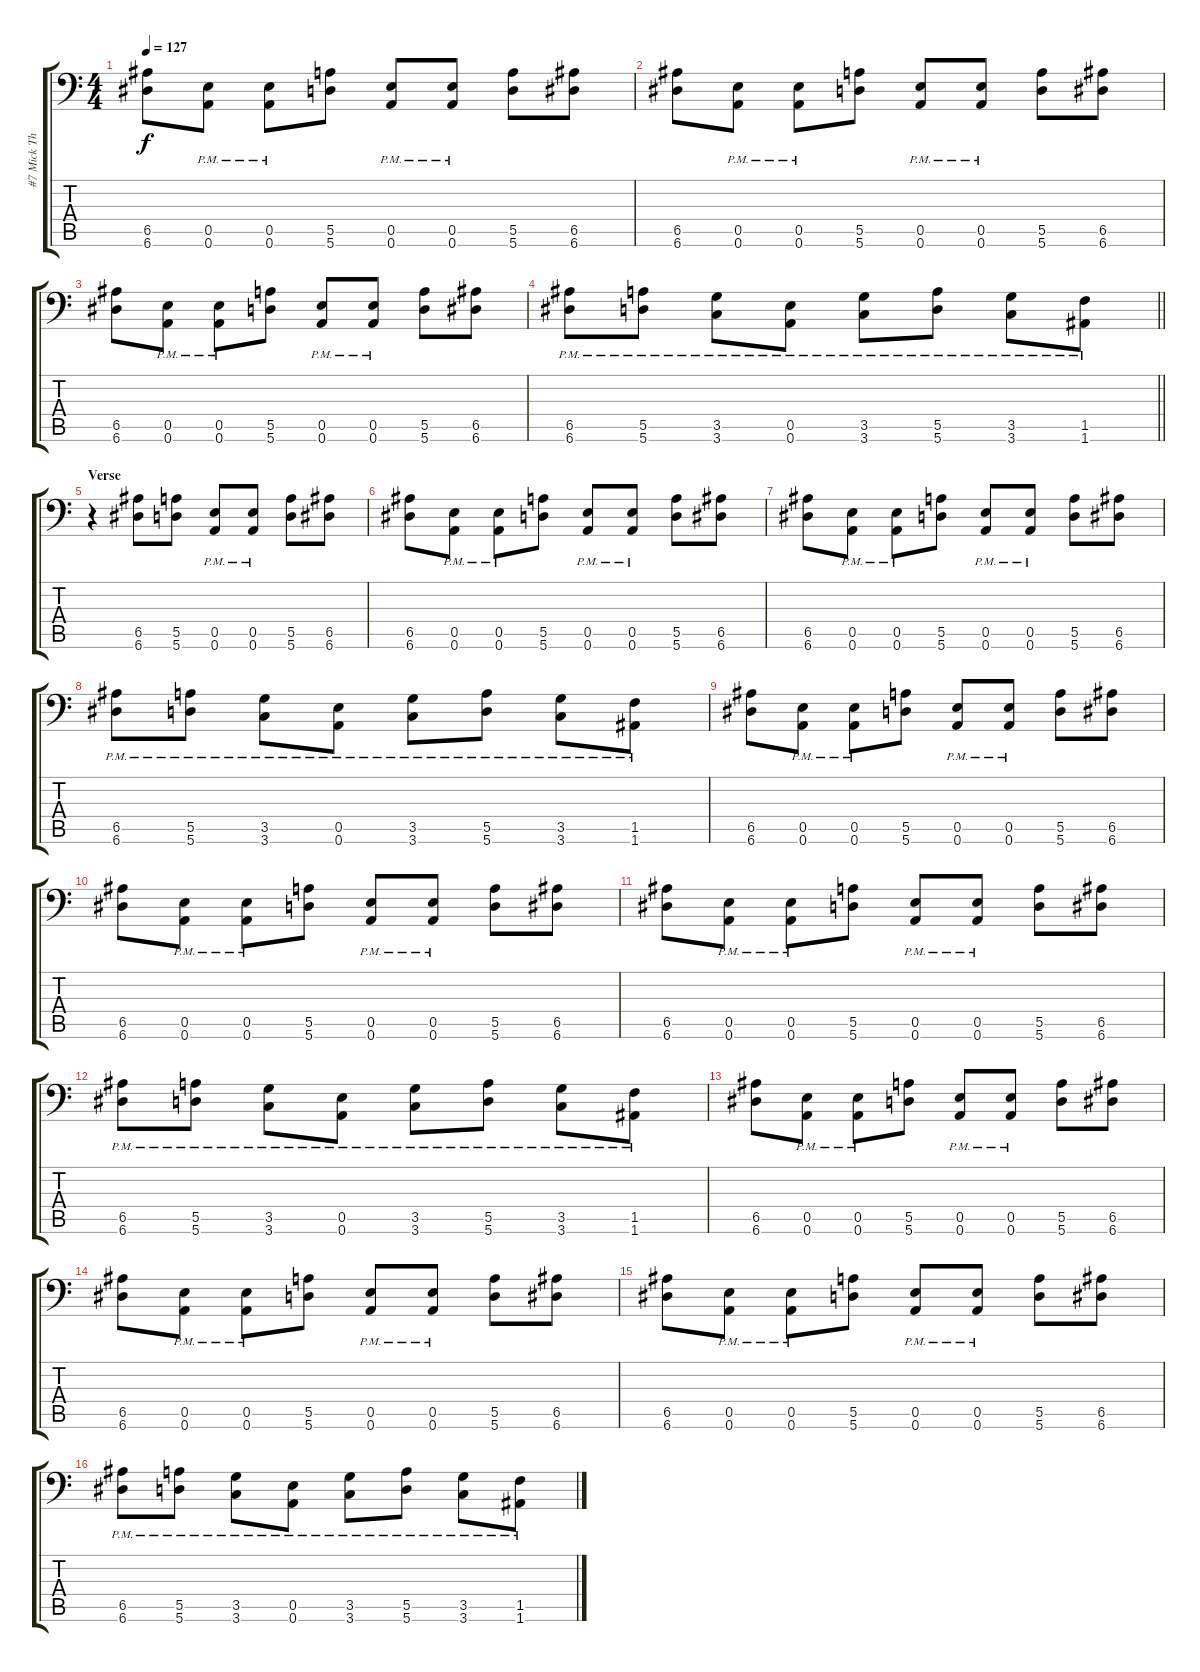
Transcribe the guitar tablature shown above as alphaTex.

\track ("#7 Mick Thomson" "#7 Mick Th") {instrument distortionguitar}
\staff {score tabs}
\tuning (B3 Gb3 D3 A2 E2 A1) {hide}
\ts (4 4)
\tempo 127
\clef f4
\ks c
(6.5 6.6).8{dy f} (0.5{pm} 0.6{pm}).8 (0.5{pm} 0.6{pm}).8 (5.5 5.6).8 (0.5{pm} 0.6{pm}).8 (0.5{pm} 0.6{pm}).8 (5.5 5.6).8 (6.5 6.6).8 |
(6.5 6.6).8 (0.5{pm} 0.6{pm}).8 (0.5{pm} 0.6{pm}).8 (5.5 5.6).8 (0.5{pm} 0.6{pm}).8 (0.5{pm} 0.6{pm}).8 (5.5 5.6).8 (6.5 6.6).8 |
(6.5 6.6).8 (0.5{pm} 0.6{pm}).8 (0.5{pm} 0.6{pm}).8 (5.5 5.6).8 (0.5{pm} 0.6{pm}).8 (0.5{pm} 0.6{pm}).8 (5.5 5.6).8 (6.5 6.6).8 |
\barLineRight lightlight
(6.5{pm} 6.6{pm}).8 (5.5{pm} 5.6{pm}).8 (3.5{pm} 3.6{pm}).8 (0.5{pm} 0.6{pm}).8 (3.5{pm} 3.6{pm}).8 (5.5{pm} 5.6{pm}).8 (3.5{pm} 3.6{pm}).8 (1.5{pm} 1.6{pm}).8 |
\section ("" "Verse")
r.4 (6.5 6.6).8 (5.5 5.6).8 (0.5{pm} 0.6{pm}).8 (0.5{pm} 0.6{pm}).8 (5.5 5.6).8 (6.5 6.6).8 |
(6.5 6.6).8 (0.5{pm} 0.6{pm}).8 (0.5{pm} 0.6{pm}).8 (5.5 5.6).8 (0.5{pm} 0.6{pm}).8 (0.5{pm} 0.6{pm}).8 (5.5 5.6).8 (6.5 6.6).8 |
(6.5 6.6).8 (0.5{pm} 0.6{pm}).8 (0.5{pm} 0.6{pm}).8 (5.5 5.6).8 (0.5{pm} 0.6{pm}).8 (0.5{pm} 0.6{pm}).8 (5.5 5.6).8 (6.5 6.6).8 |
(6.5{pm} 6.6{pm}).8 (5.5{pm} 5.6{pm}).8 (3.5{pm} 3.6{pm}).8 (0.5{pm} 0.6{pm}).8 (3.5{pm} 3.6{pm}).8 (5.5{pm} 5.6{pm}).8 (3.5{pm} 3.6{pm}).8 (1.5{pm} 1.6{pm}).8 |
(6.5 6.6).8 (0.5{pm} 0.6{pm}).8 (0.5{pm} 0.6{pm}).8 (5.5 5.6).8 (0.5{pm} 0.6{pm}).8 (0.5{pm} 0.6{pm}).8 (5.5 5.6).8 (6.5 6.6).8 |
(6.5 6.6).8 (0.5{pm} 0.6{pm}).8 (0.5{pm} 0.6{pm}).8 (5.5 5.6).8 (0.5{pm} 0.6{pm}).8 (0.5{pm} 0.6{pm}).8 (5.5 5.6).8 (6.5 6.6).8 |
(6.5 6.6).8 (0.5{pm} 0.6{pm}).8 (0.5{pm} 0.6{pm}).8 (5.5 5.6).8 (0.5{pm} 0.6{pm}).8 (0.5{pm} 0.6{pm}).8 (5.5 5.6).8 (6.5 6.6).8 |
(6.5{pm} 6.6{pm}).8 (5.5{pm} 5.6{pm}).8 (3.5{pm} 3.6{pm}).8 (0.5{pm} 0.6{pm}).8 (3.5{pm} 3.6{pm}).8 (5.5{pm} 5.6{pm}).8 (3.5{pm} 3.6{pm}).8 (1.5{pm} 1.6{pm}).8 |
(6.5 6.6).8 (0.5{pm} 0.6{pm}).8 (0.5{pm} 0.6{pm}).8 (5.5 5.6).8 (0.5{pm} 0.6{pm}).8 (0.5{pm} 0.6{pm}).8 (5.5 5.6).8 (6.5 6.6).8 |
(6.5 6.6).8 (0.5{pm} 0.6{pm}).8 (0.5{pm} 0.6{pm}).8 (5.5 5.6).8 (0.5{pm} 0.6{pm}).8 (0.5{pm} 0.6{pm}).8 (5.5 5.6).8 (6.5 6.6).8 |
(6.5 6.6).8 (0.5{pm} 0.6{pm}).8 (0.5{pm} 0.6{pm}).8 (5.5 5.6).8 (0.5{pm} 0.6{pm}).8 (0.5{pm} 0.6{pm}).8 (5.5 5.6).8 (6.5 6.6).8 |
(6.5{pm} 6.6{pm}).8 (5.5{pm} 5.6{pm}).8 (3.5{pm} 3.6{pm}).8 (0.5{pm} 0.6{pm}).8 (3.5{pm} 3.6{pm}).8 (5.5{pm} 5.6{pm}).8 (3.5{pm} 3.6{pm}).8 (1.5{pm} 1.6{pm}).8
